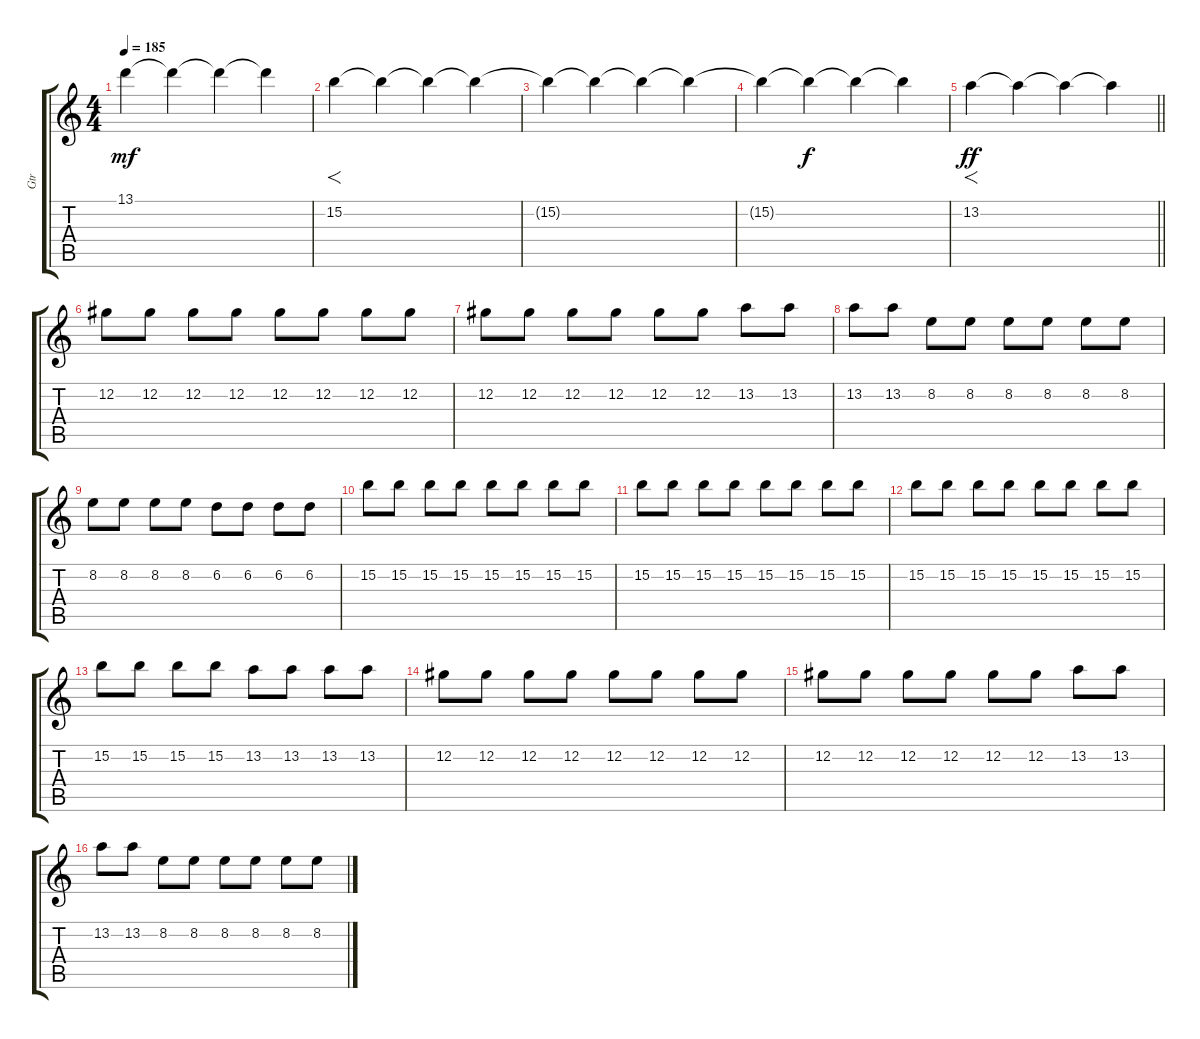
\track ("Gtr" "Gtr") {instrument overdrivenguitar}
\staff {score tabs}
\tuning (Db4 Ab3 E3 B2 Gb2 Db2) {hide}
\ts (4 4)
\tempo 185
\clef g2
\ks c
13.1{t}.4{dy mf} 13.1{t}.4 13.1{t}.4 13.1{t}.4 |
15.2.4{f} 15.2{t}.4 15.2{t}.4 15.2{t}.4 |
15.2{t}.4 15.2{t}.4 15.2{t}.4 15.2{t}.4 |
15.2{t}.4 15.2{t}.4{dy f} 15.2{t}.4 15.2{t}.4 |
\barLineRight lightlight
13.2.4{f dy ff} 13.2{t}.4 13.2{t}.4 13.2{t}.4 |
\section ("" "")
12.2.8 12.2.8 12.2.8 12.2.8 12.2.8 12.2.8 12.2.8 12.2.8 |
12.2.8 12.2.8 12.2.8 12.2.8 12.2.8 12.2.8 13.2.8 13.2.8 |
13.2.8 13.2.8 8.2.8 8.2.8 8.2.8 8.2.8 8.2.8 8.2.8 |
8.2.8 8.2.8 8.2.8 8.2.8 6.2.8 6.2.8 6.2.8 6.2.8 |
15.2.8 15.2.8 15.2.8 15.2.8 15.2.8 15.2.8 15.2.8 15.2.8 |
15.2.8 15.2.8 15.2.8 15.2.8 15.2.8 15.2.8 15.2.8 15.2.8 |
15.2.8 15.2.8 15.2.8 15.2.8 15.2.8 15.2.8 15.2.8 15.2.8 |
15.2.8 15.2.8 15.2.8 15.2.8 13.2.8 13.2.8 13.2.8 13.2.8 |
12.2.8 12.2.8 12.2.8 12.2.8 12.2.8 12.2.8 12.2.8 12.2.8 |
12.2.8 12.2.8 12.2.8 12.2.8 12.2.8 12.2.8 13.2.8 13.2.8 |
13.2.8 13.2.8 8.2.8 8.2.8 8.2.8 8.2.8 8.2.8 8.2.8
